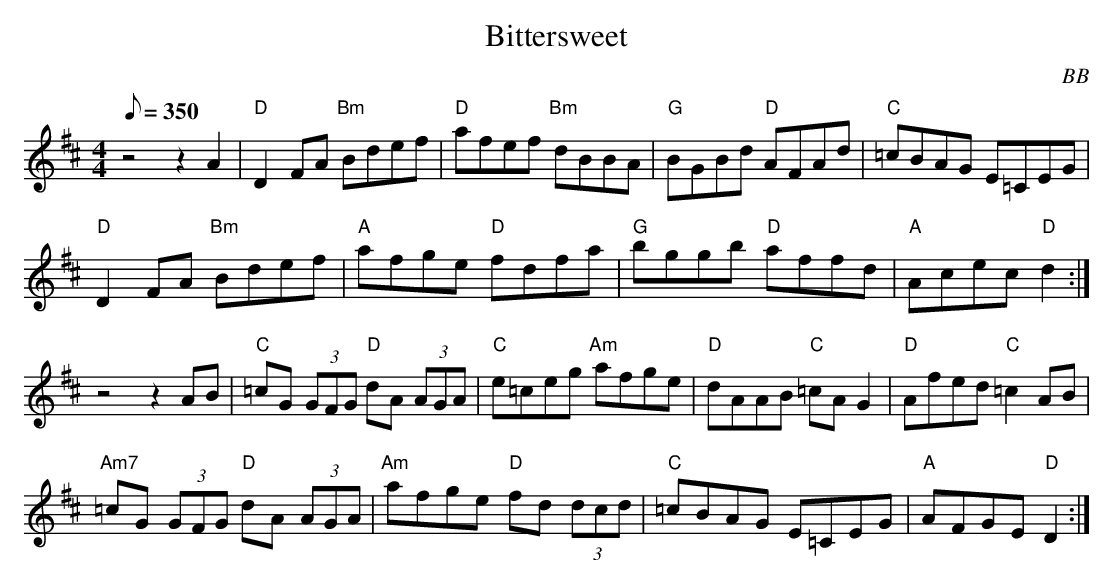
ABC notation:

X:1
T: Bittersweet
C: BB
Q: 1/8=350
M: 4/4
L: 1/8
K: D
z4 z2 A2|"D"D2 FA "Bm"Bdef|"D"afef "Bm"dBBA|"G"BGBd "D"AFAd|"C"=cBAG E=CEG|
"D"D2 FA "Bm"Bdef|"A"afge "D"fdfa|"G"bggb "D"affd|"A"Acec "D"d2 :|
z4 z2 AB|"C"=cG (3GFG "D"dA (3AGA|"C"e=ceg "Am"afge|"D"dAAB "C"=cA G2|"D"Afed"C"=c2 AB|
"Am7"=cG (3GFG "D"dA (3AGA|"Am"afge "D"fd (3dcd|"C"=cBAG E=CEG| "A"AFGE "D"D2 :|
